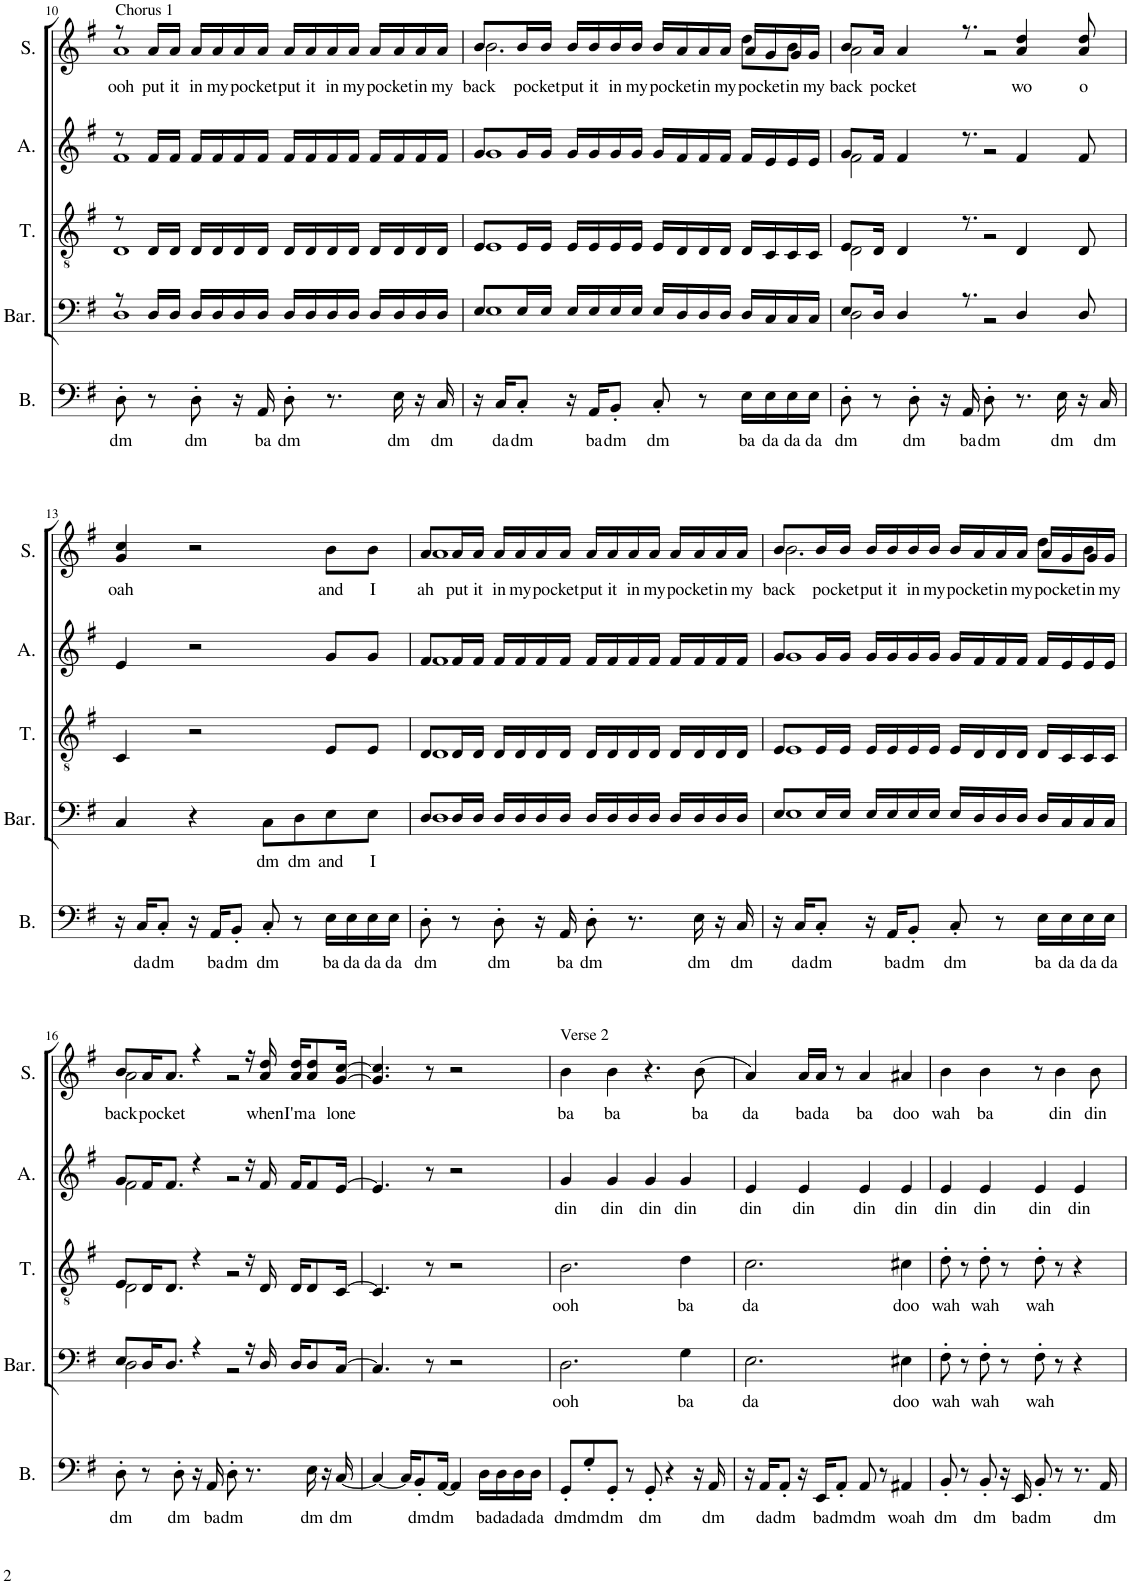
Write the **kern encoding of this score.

**kern	**text	**kern	**text	**kern	**text	**kern	**text	**kern	**text
*part5	*part5	*part4	*part4	*part3	*part3	*part2	*part2	*part1	*part1
*staff5	*staff5	*staff4	*staff4	*staff3	*staff3	*staff2	*staff2	*staff1	*staff1
*I"Bass	*	*I"Baritone	*	*I"Tenor	*	*I"Alto	*	*I"Soprano	*
*I'B.	*	*I'Bar.	*	*I'T.	*	*I'A.	*	*I'S.	*
!!LO:PB:g=z
*clefF4	*	*clefF4	*	*clefGv2	*	*clefG2	*	*clefG2	*
*k[f#]	*	*k[f#]	*	*k[f#]	*	*k[f#]	*	*k[f#]	*
*M4/4	*	*M4/4	*	*M4/4	*	*M4/4	*	*M4/4	*
=10	=10	=10	=10	=10	=10	=10	=10	=10	=10
!	!	!	!	!	!	!	!	!LO:TX:a:t=Chorus 1	!
!	!LO:LY:b	!	!	!	!	!	!	!	!LO:LY:b
*	*	*^	*	*^	*	*^	*	*^	*
8D'\	dm	8r	1D	.	8r	1D	.	8r	1f#	.	8r	1a	ooh
!	!	!	!	!	!	!	!	!	!	!	!	!	!LO:LY:b
8r	.	16D/LL	.	.	16D/LL	.	.	16f#/LL	.	.	16a/LL	.	put
!	!	!	!	!	!	!	!	!	!	!	!	!	!LO:LY:b
.	.	16D/JJ	.	.	16D/JJ	.	.	16f#/JJ	.	.	16a/JJ	.	it
!	!LO:LY:b	!	!	!	!	!	!	!	!	!	!	!	!LO:LY:b
8D'\	dm	16D/LL	.	.	16D/LL	.	.	16f#/LL	.	.	16a/LL	.	in
!	!	!	!	!	!	!	!	!	!	!	!	!	!LO:LY:b
.	.	16D/	.	.	16D/	.	.	16f#/	.	.	16a/	.	my
!	!	!	!	!	!	!	!	!	!	!	!	!	!LO:LY:b
16r	.	16D/	.	.	16D/	.	.	16f#/	.	.	16a/	.	po
!	!LO:LY:b	!	!	!	!	!	!	!	!	!	!	!	!LO:LY:b
16AA/	ba	16D/JJ	.	.	16D/JJ	.	.	16f#/JJ	.	.	16a/JJ	.	cket
!	!LO:LY:b	!	!	!	!	!	!	!	!	!	!	!	!LO:LY:b
8D'\	dm	16D/LL	.	.	16D/LL	.	.	16f#/LL	.	.	16a/LL	.	put
!	!	!	!	!	!	!	!	!	!	!	!	!	!LO:LY:b
.	.	16D/	.	.	16D/	.	.	16f#/	.	.	16a/	.	it
!	!	!	!	!	!	!	!	!	!	!	!	!	!LO:LY:b
8.r	.	16D/	.	.	16D/	.	.	16f#/	.	.	16a/	.	in
!	!	!	!	!	!	!	!	!	!	!	!	!	!LO:LY:b
.	.	16D/JJ	.	.	16D/JJ	.	.	16f#/JJ	.	.	16a/JJ	.	my
!	!	!	!	!	!	!	!	!	!	!	!	!	!LO:LY:b
.	.	16D/LL	.	.	16D/LL	.	.	16f#/LL	.	.	16a/LL	.	po
!	!LO:LY:b	!	!	!	!	!	!	!	!	!	!	!	!LO:LY:b
16E\	dm	16D/	.	.	16D/	.	.	16f#/	.	.	16a/	.	cket
!	!	!	!	!	!	!	!	!	!	!	!	!	!LO:LY:b
16r	.	16D/	.	.	16D/	.	.	16f#/	.	.	16a/	.	in
!	!LO:LY:b	!	!	!	!	!	!	!	!	!	!	!	!LO:LY:b
16C/	dm	16D/JJ	.	.	16D/JJ	.	.	16f#/JJ	.	.	16a/JJ	.	my
=11	=11	=11	=11	=11	=11	=11	=11	=11	=11	=11	=11	=11	=11
!	!	!	!	!	!	!	!	!	!	!	!	!	!LO:LY:b
16r	.	8E/L	1E	.	8E/L	1E	.	8g/L	1g	.	8b/L	2.b\	back
!	!LO:LY:b	!	!	!	!	!	!	!	!	!	!	!	!
16C/KL	da	.	.	.	.	.	.	.	.	.	.	.	.
!	!LO:LY:b	!	!	!	!	!	!	!	!	!	!	!	!LO:LY:b
8C'/J	dm	16E/L	.	.	16E/L	.	.	16g/L	.	.	16b/L	.	po
!	!	!	!	!	!	!	!	!	!	!	!	!	!LO:LY:b
.	.	16E/JJ	.	.	16E/JJ	.	.	16g/JJ	.	.	16b/JJ	.	cket
!	!	!	!	!	!	!	!	!	!	!	!	!	!LO:LY:b
16r	.	16E/LL	.	.	16E/LL	.	.	16g/LL	.	.	16b/LL	.	put
!	!LO:LY:b	!	!	!	!	!	!	!	!	!	!	!	!LO:LY:b
16AA/KL	ba	16E/	.	.	16E/	.	.	16g/	.	.	16b/	.	it
!	!LO:LY:b	!	!	!	!	!	!	!	!	!	!	!	!LO:LY:b
8BB'/J	dm	16E/	.	.	16E/	.	.	16g/	.	.	16b/	.	in
!	!	!	!	!	!	!	!	!	!	!	!	!	!LO:LY:b
.	.	16E/JJ	.	.	16E/JJ	.	.	16g/JJ	.	.	16b/JJ	.	my
!	!LO:LY:b	!	!	!	!	!	!	!	!	!	!	!	!LO:LY:b
8C'/	dm	16E/LL	.	.	16E/LL	.	.	16g/LL	.	.	16b/LL	.	po
!	!	!	!	!	!	!	!	!	!	!	!	!	!LO:LY:b
.	.	16D/	.	.	16D/	.	.	16f#/	.	.	16a/	.	cket
!	!	!	!	!	!	!	!	!	!	!	!	!	!LO:LY:b
8r	.	16D/	.	.	16D/	.	.	16f#/	.	.	16a/	.	in
!	!	!	!	!	!	!	!	!	!	!	!	!	!LO:LY:b
.	.	16D/JJ	.	.	16D/JJ	.	.	16f#/JJ	.	.	16a/JJ	.	my
!	!LO:LY:b	!	!	!	!	!	!	!	!	!	!	!	!LO:LY:b
16E\LL	ba	16D/LL	.	.	16D/LL	.	.	16f#/LL	.	.	16a/LL	8dd\L	po
!	!LO:LY:b	!	!	!	!	!	!	!	!	!	!	!	!LO:LY:b
16E\	da	16C/	.	.	16C/	.	.	16e/	.	.	16g/	.	cket
!	!LO:LY:b	!	!	!	!	!	!	!	!	!	!	!	!LO:LY:b
16E\	da	16C/	.	.	16C/	.	.	16e/	.	.	16g/	8b\J	in
!	!LO:LY:b	!	!	!	!	!	!	!	!	!	!	!	!LO:LY:b
16E\JJ	da	16C/JJ	.	.	16C/JJ	.	.	16e/JJ	.	.	16g/JJ	.	my
=12	=12	=12	=12	=12	=12	=12	=12	=12	=12	=12	=12	=12	=12
!	!LO:LY:b	!	!	!	!	!	!	!	!	!	!	!	!LO:LY:b
8D'\	dm	8E/L	2D\	.	8E/L	2D\	.	8g/L	2f#\	.	8b/L	2a\	back
!	!	!	!	!	!	!	!	!	!	!	!	!	!LO:LY:b
8r	.	16D/Jk	.	.	16D/Jk	.	.	16f#/Jk	.	.	16a/Jk	.	po
!	!	!	!	!	!	!	!	!	!	!	!	!	!LO:LY:b
.	.	4D/	.	.	4D/	.	.	4f#/	.	.	4a/	.	cket
!	!LO:LY:b	!	!	!	!	!	!	!	!	!	!	!	!
8D'\	dm	.	.	.	.	.	.	.	.	.	.	.	.
16r	.	.	.	.	.	.	.	.	.	.	.	.	.
!	!LO:LY:b	!	!	!	!	!	!	!	!	!	!	!	!
16AA/	ba	8.r	.	.	8.r	.	.	8.r	.	.	8.r	.	.
!	!LO:LY:b	!	!	!	!	!	!	!	!	!	!	!	!
8D'\	dm	.	2r	.	.	2r	.	.	2r	.	.	2r	.
!	!	!	!	!	!	!	!	!	!	!	!	!	!LO:LY:b
8.r	.	4D/	.	.	4D/	.	.	4f#/	.	.	4a/ 4dd/	.	wo
!	!LO:LY:b	!	!	!	!	!	!	!	!	!	!	!	!
16E\	dm	.	.	.	.	.	.	.	.	.	.	.	.
!	!	!	!	!	!	!	!	!	!	!	!	!	!LO:LY:b
16r	.	8D/	.	.	8D/	.	.	8f#/	.	.	8a/ 8dd/	.	o
!	!LO:LY:b	!	!	!	!	!	!	!	!	!	!	!	!
16C/	dm	.	.	.	.	.	.	.	.	.	.	.	.
*	*	*v	*v	*	*	*	*	*v	*v	*	*v	*v	*
*	*	*	*	*v	*v	*	*	*	*	*
!!LO:LB:g=z
=13	=13	=13	=13	=13	=13	=13	=13	=13	=13
!	!	!	!	!	!	!	!	!	!LO:LY:b
16r	.	4C/	.	4C/	.	4e/	.	4g/ 4cc/	oah
!	!LO:LY:b	!	!	!	!	!	!	!	!
16C/KL	da	.	.	.	.	.	.	.	.
!	!LO:LY:b	!	!	!	!	!	!	!	!
8C'/J	dm	.	.	.	.	.	.	.	.
16r	.	4r	.	2r	.	2r	.	2r	.
!	!LO:LY:b	!	!	!	!	!	!	!	!
16AA/KL	ba	.	.	.	.	.	.	.	.
!	!LO:LY:b	!	!	!	!	!	!	!	!
8BB'/J	dm	.	.	.	.	.	.	.	.
!	!LO:LY:b	!	!LO:LY:b	!	!	!	!	!	!
8C'/	dm	8C\L	dm	.	.	.	.	.	.
!	!	!	!LO:LY:b	!	!	!	!	!	!
8r	.	8D\	dm	.	.	.	.	.	.
!	!LO:LY:b	!	!LO:LY:b	!	!	!	!	!	!LO:LY:b
16E\LL	ba	8E\	and	8E/L	.	8g/L	.	8b\L	and
!	!LO:LY:b	!	!	!	!	!	!	!	!
16E\	da	.	.	.	.	.	.	.	.
!	!LO:LY:b	!	!LO:LY:b	!	!	!	!	!	!LO:LY:b
16E\	da	8E\J	I	8E/J	.	8g/J	.	8b\J	I
!	!LO:LY:b	!	!	!	!	!	!	!	!
16E\JJ	da	.	.	.	.	.	.	.	.
=14	=14	=14	=14	=14	=14	=14	=14	=14	=14
!	!LO:LY:b	!	!	!	!	!	!	!	!LO:LY:b
*	*	*^	*	*^	*	*^	*	*^	*
8D'\	dm	8D/L	1D	.	8D/L	1D	.	8f#/L	1f#	.	8a/L	1a	ah
!	!	!	!	!	!	!	!	!	!	!	!	!	!LO:LY:b
8r	.	16D/L	.	.	16D/L	.	.	16f#/L	.	.	16a/L	.	put
!	!	!	!	!	!	!	!	!	!	!	!	!	!LO:LY:b
.	.	16D/JJ	.	.	16D/JJ	.	.	16f#/JJ	.	.	16a/JJ	.	it
!	!LO:LY:b	!	!	!	!	!	!	!	!	!	!	!	!LO:LY:b
8D'\	dm	16D/LL	.	.	16D/LL	.	.	16f#/LL	.	.	16a/LL	.	in
!	!	!	!	!	!	!	!	!	!	!	!	!	!LO:LY:b
.	.	16D/	.	.	16D/	.	.	16f#/	.	.	16a/	.	my
!	!	!	!	!	!	!	!	!	!	!	!	!	!LO:LY:b
16r	.	16D/	.	.	16D/	.	.	16f#/	.	.	16a/	.	po
!	!LO:LY:b	!	!	!	!	!	!	!	!	!	!	!	!LO:LY:b
16AA/	ba	16D/JJ	.	.	16D/JJ	.	.	16f#/JJ	.	.	16a/JJ	.	cket
!	!LO:LY:b	!	!	!	!	!	!	!	!	!	!	!	!LO:LY:b
8D'\	dm	16D/LL	.	.	16D/LL	.	.	16f#/LL	.	.	16a/LL	.	put
!	!	!	!	!	!	!	!	!	!	!	!	!	!LO:LY:b
.	.	16D/	.	.	16D/	.	.	16f#/	.	.	16a/	.	it
!	!	!	!	!	!	!	!	!	!	!	!	!	!LO:LY:b
8.r	.	16D/	.	.	16D/	.	.	16f#/	.	.	16a/	.	in
!	!	!	!	!	!	!	!	!	!	!	!	!	!LO:LY:b
.	.	16D/JJ	.	.	16D/JJ	.	.	16f#/JJ	.	.	16a/JJ	.	my
!	!	!	!	!	!	!	!	!	!	!	!	!	!LO:LY:b
.	.	16D/LL	.	.	16D/LL	.	.	16f#/LL	.	.	16a/LL	.	po
!	!LO:LY:b	!	!	!	!	!	!	!	!	!	!	!	!LO:LY:b
16E\	dm	16D/	.	.	16D/	.	.	16f#/	.	.	16a/	.	cket
!	!	!	!	!	!	!	!	!	!	!	!	!	!LO:LY:b
16r	.	16D/	.	.	16D/	.	.	16f#/	.	.	16a/	.	in
!	!LO:LY:b	!	!	!	!	!	!	!	!	!	!	!	!LO:LY:b
16C/	dm	16D/JJ	.	.	16D/JJ	.	.	16f#/JJ	.	.	16a/JJ	.	my
=15	=15	=15	=15	=15	=15	=15	=15	=15	=15	=15	=15	=15	=15
!	!	!	!	!	!	!	!	!	!	!	!	!	!LO:LY:b
16r	.	8E/L	1E	.	8E/L	1E	.	8g/L	1g	.	8b/L	2.b\	back
!	!LO:LY:b	!	!	!	!	!	!	!	!	!	!	!	!
16C/KL	da	.	.	.	.	.	.	.	.	.	.	.	.
!	!LO:LY:b	!	!	!	!	!	!	!	!	!	!	!	!LO:LY:b
8C'/J	dm	16E/L	.	.	16E/L	.	.	16g/L	.	.	16b/L	.	po
!	!	!	!	!	!	!	!	!	!	!	!	!	!LO:LY:b
.	.	16E/JJ	.	.	16E/JJ	.	.	16g/JJ	.	.	16b/JJ	.	cket
!	!	!	!	!	!	!	!	!	!	!	!	!	!LO:LY:b
16r	.	16E/LL	.	.	16E/LL	.	.	16g/LL	.	.	16b/LL	.	put
!	!LO:LY:b	!	!	!	!	!	!	!	!	!	!	!	!LO:LY:b
16AA/KL	ba	16E/	.	.	16E/	.	.	16g/	.	.	16b/	.	it
!	!LO:LY:b	!	!	!	!	!	!	!	!	!	!	!	!LO:LY:b
8BB'/J	dm	16E/	.	.	16E/	.	.	16g/	.	.	16b/	.	in
!	!	!	!	!	!	!	!	!	!	!	!	!	!LO:LY:b
.	.	16E/JJ	.	.	16E/JJ	.	.	16g/JJ	.	.	16b/JJ	.	my
!	!LO:LY:b	!	!	!	!	!	!	!	!	!	!	!	!LO:LY:b
8C'/	dm	16E/LL	.	.	16E/LL	.	.	16g/LL	.	.	16b/LL	.	po
!	!	!	!	!	!	!	!	!	!	!	!	!	!LO:LY:b
.	.	16D/	.	.	16D/	.	.	16f#/	.	.	16a/	.	cket
!	!	!	!	!	!	!	!	!	!	!	!	!	!LO:LY:b
8r	.	16D/	.	.	16D/	.	.	16f#/	.	.	16a/	.	in
!	!	!	!	!	!	!	!	!	!	!	!	!	!LO:LY:b
.	.	16D/JJ	.	.	16D/JJ	.	.	16f#/JJ	.	.	16a/JJ	.	my
!	!LO:LY:b	!	!	!	!	!	!	!	!	!	!	!	!LO:LY:b
16E\LL	ba	16D/LL	.	.	16D/LL	.	.	16f#/LL	.	.	16a/LL	8dd\L	po
!	!LO:LY:b	!	!	!	!	!	!	!	!	!	!	!	!LO:LY:b
16E\	da	16C/	.	.	16C/	.	.	16e/	.	.	16g/	.	cket
!	!LO:LY:b	!	!	!	!	!	!	!	!	!	!	!	!LO:LY:b
16E\	da	16C/	.	.	16C/	.	.	16e/	.	.	16g/	8b\J	in
!	!LO:LY:b	!	!	!	!	!	!	!	!	!	!	!	!LO:LY:b
16E\JJ	da	16C/JJ	.	.	16C/JJ	.	.	16e/JJ	.	.	16g/JJ	.	my
!!LO:LB:g=z	!!
=16	=16	=16	=16	=16	=16	=16	=16	=16	=16	=16	=16	=16	=16
!	!LO:LY:b	!	!	!	!	!	!	!	!	!	!	!	!LO:LY:b
8D'\	dm	8E/L	2D\	.	8E/L	2D\	.	8g/L	2f#\	.	8b/L	2a\	back
!	!	!	!	!	!	!	!	!	!	!	!	!	!LO:LY:b
8r	.	16D/K	.	.	16D/K	.	.	16f#/K	.	.	16a/K	.	po
!	!	!	!	!	!	!	!	!	!	!	!	!	!LO:LY:b
.	.	8.D/J	.	.	8.D/J	.	.	8.f#/J	.	.	8.a/J	.	cket
!	!LO:LY:b	!	!	!	!	!	!	!	!	!	!	!	!
8D'\	dm	.	.	.	.	.	.	.	.	.	.	.	.
16r	.	4r	.	.	4r	.	.	4r	.	.	4r	.	.
!	!LO:LY:b	!	!	!	!	!	!	!	!	!	!	!	!
16AA/	ba	.	.	.	.	.	.	.	.	.	.	.	.
!	!LO:LY:b	!	!	!	!	!	!	!	!	!	!	!	!
8D'\	dm	.	2r	.	.	2r	.	.	2r	.	.	2r	.
8.r	.	16r	.	.	16r	.	.	16r	.	.	16r	.	.
!	!	!	!	!	!	!	!	!	!	!	!	!	!LO:LY:b
.	.	16D/	.	.	16D/	.	.	16f#/	.	.	16a/ 16dd/	.	when
!	!	!	!	!	!	!	!	!	!	!	!	!	!LO:LY:b
.	.	16D/KL	.	.	16D/KL	.	.	16f#/KL	.	.	16a/ 16dd/KL	.	I'm
!	!LO:LY:b	!	!	!	!	!	!	!	!	!	!	!	!LO:LY:b
16E\	dm	8D/	.	.	8D/	.	.	8f#/	.	.	8a/ 8dd/	.	a
16r	.	.	.	.	.	.	.	.	.	.	.	.	.
!	!LO:LY:b	!	!	!	!	!	!	!	!	!	!	!	!LO:LY:b
[16C/	dm	[16C/Jk	.	.	[16C/Jk	.	.	[16e/Jk	.	.	[16g/ [16cc/Jk	.	lone
*	*	*v	*v	*	*	*	*	*v	*v	*	*v	*v	*
*	*	*	*	*v	*v	*	*	*	*	*
=17	=17	=17	=17	=17	=17	=17	=17	=17	=17
4C/_	.	4.C/]	.	4.C/]	.	4.e/]	.	4.g/] 4.cc/]	.
16C/KL]	.	.	.	.	.	.	.	.	.
!	!LO:LY:b	!	!	!	!	!	!	!	!
8BB'/	dm	.	.	.	.	.	.	.	.
.	.	8r	.	8r	.	8r	.	8r	.
!	!LO:LY:b	!	!	!	!	!	!	!	!
[16AA/Jk	dm	.	.	.	.	.	.	.	.
4AA/]	.	2r	.	2r	.	2r	.	2r	.
!	!LO:LY:b	!	!	!	!	!	!	!	!
16D\LL	ba	.	.	.	.	.	.	.	.
!	!LO:LY:b	!	!	!	!	!	!	!	!
16D\	da	.	.	.	.	.	.	.	.
!	!LO:LY:b	!	!	!	!	!	!	!	!
16D\	da	.	.	.	.	.	.	.	.
!	!LO:LY:b	!	!	!	!	!	!	!	!
16D\JJ	da	.	.	.	.	.	.	.	.
=18	=18	=18	=18	=18	=18	=18	=18	=18	=18
!	!	!	!	!	!	!	!	!LO:TX:a:t=Verse 2	!
!	!LO:LY:b	!	!LO:LY:b	!	!LO:LY:b	!	!LO:LY:b	!	!LO:LY:b
8GG'/L	dm	2.D\	ooh	2.B\	ooh	4g/	din	4b\	ba
!	!LO:LY:b	!	!	!	!	!	!	!	!
8G'/	dm	.	.	.	.	.	.	.	.
!	!LO:LY:b	!	!	!	!	!	!LO:LY:b	!	!LO:LY:b
8GG'/J	dm	.	.	.	.	4g/	din	4b\	ba
8r	.	.	.	.	.	.	.	.	.
!	!LO:LY:b	!	!	!	!	!	!LO:LY:b	!	!
8GG'/	dm	.	.	.	.	4g/	din	4.r	.
4r	.	.	.	.	.	.	.	.	.
!	!	!	!LO:LY:b	!	!LO:LY:b	!	!LO:LY:b	!	!
.	.	4G\	ba	4d\	ba	4g/	din	.	.
!	!	!	!	!	!	!	!	!	!LO:LY:b
16r	.	.	.	.	.	.	.	(8b\	ba
!	!LO:LY:b	!	!	!	!	!	!	!	!
16AA/	dm	.	.	.	.	.	.	.	.
=19	=19	=19	=19	=19	=19	=19	=19	=19	=19
!	!	!	!LO:LY:b	!	!LO:LY:b	!	!LO:LY:b	!	!LO:LY:b
16r	.	2.E\	da	2.c\	da	4e/	din	4a/)	da
!	!LO:LY:b	!	!	!	!	!	!	!	!
16AA/KL	da	.	.	.	.	.	.	.	.
!	!LO:LY:b	!	!	!	!	!	!	!	!
8AA'/J	dm	.	.	.	.	.	.	.	.
!	!	!	!	!	!	!	!LO:LY:b	!	!LO:LY:b
16r	.	.	.	.	.	4e/	din	16a/LL	ba
!	!LO:LY:b	!	!	!	!	!	!	!	!LO:LY:b
16EE/KL	ba	.	.	.	.	.	.	16a/JJ	da
!	!LO:LY:b	!	!	!	!	!	!	!	!
8AA'/J	dm	.	.	.	.	.	.	8r	.
!	!LO:LY:b	!	!	!	!	!	!LO:LY:b	!	!LO:LY:b
8AA/	dm	.	.	.	.	4e/	din	4a/	ba
8r	.	.	.	.	.	.	.	.	.
!	!LO:LY:b	!	!LO:LY:b	!	!LO:LY:b	!	!LO:LY:b	!	!LO:LY:b
4AA#X/	woah	4E#X\	doo	4c#X\	doo	4e/	din	4a#X/	doo
=20	=20	=20	=20	=20	=20	=20	=20	=20	=20
!	!LO:LY:b	!	!LO:LY:b	!	!LO:LY:b	!	!LO:LY:b	!	!LO:LY:b
8BB'/	dm	8F#'\	wah	8d'\	wah	4e/	din	4b\	wah
8r	.	8r	.	8r	.	.	.	.	.
!	!LO:LY:b	!	!LO:LY:b	!	!LO:LY:b	!	!LO:LY:b	!	!LO:LY:b
8BB'/	dm	8F#'\	wah	8d'\	wah	4e/	din	4b\	ba
16r	.	8r	.	8r	.	.	.	.	.
!	!LO:LY:b	!	!	!	!	!	!	!	!
16EE/	ba	.	.	.	.	.	.	.	.
!	!LO:LY:b	!	!LO:LY:b	!	!LO:LY:b	!	!LO:LY:b	!	!
8BB'/	dm	8F#'\	wah	8d'\	wah	4e/	din	8r	.
!	!	!	!	!	!	!	!	!	!LO:LY:b
8r	.	8r	.	8r	.	.	.	4b\	din
!	!	!	!	!	!	!	!LO:LY:b	!	!
8.r	.	4r	.	4r	.	4e/	din	.	.
!	!	!	!	!	!	!	!	!	!LO:LY:b
.	.	.	.	.	.	.	.	8b\	din
!	!LO:LY:b	!	!	!	!	!	!	!	!
16AA/	dm	.	.	.	.	.	.	.	.
=	=	=	=	=	=	=	=	=	=
*-	*-	*-	*-	*-	*-	*-	*-	*-	*-
